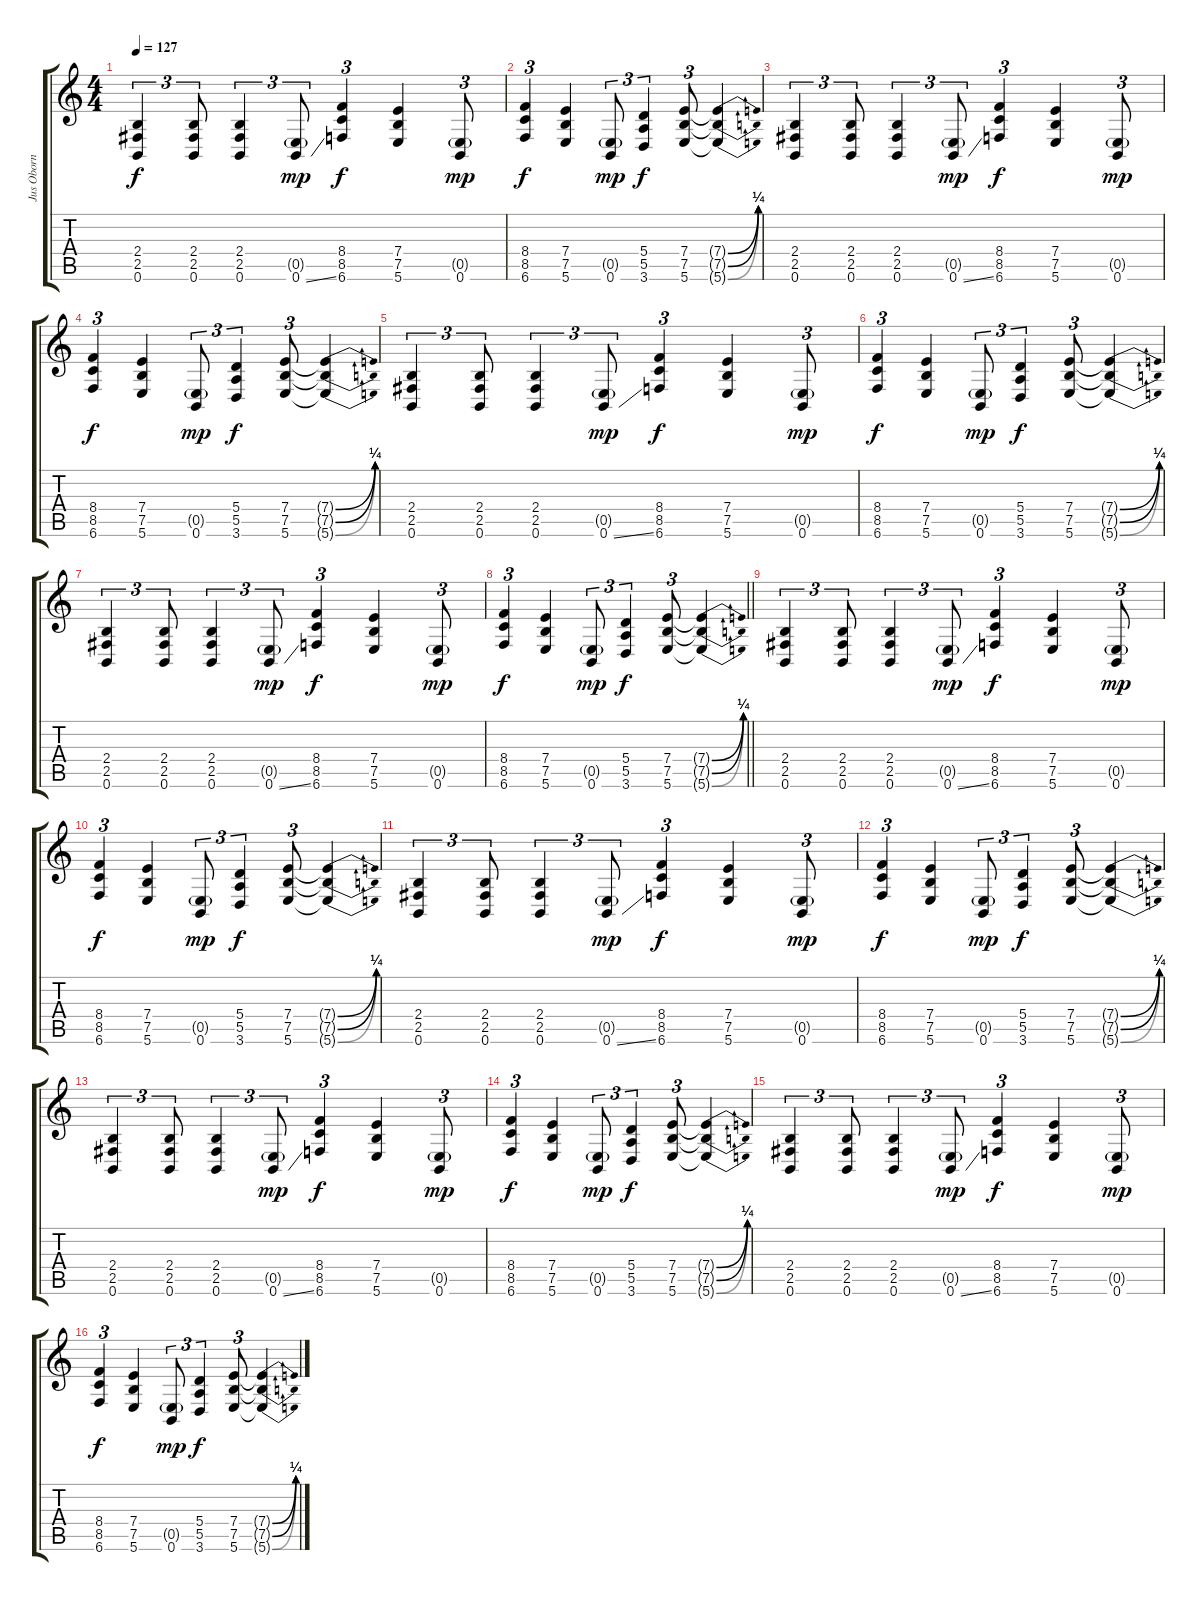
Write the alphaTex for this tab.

\track ("Jus Oborn" "Jus Oborn") {instrument distortionguitar}
\staff {score tabs}
\tuning (B3 Gb3 D3 A2 E2 B1) {hide}
\ts (4 4)
\section ("" "")
\tempo 127
\clef g2
\ks c
(2.4 2.5 0.6).4{tu (3 2) dy f} (2.4 2.5 0.6).8{tu (3 2)} (2.4 2.5 0.6).4{tu (3 2)} (0.5{g} 0.6{ss}).8{tu (3 2) dy mp} (8.4 8.5 6.6).4{tu (3 2) dy f} (7.4 7.5 5.6).4 (0.5{g} 0.6).8{tu (3 2) dy mp} |
(8.4 8.5 6.6).4{tu (3 2) dy f} (7.4 7.5 5.6).4 (0.5{g} 0.6).8{tu (3 2) dy mp} (5.4 5.5 3.6).4{tu (3 2) dy f} (7.4 7.5 5.6).8{tu (3 2)} (7.4{be (bend 0 0 60 1) t} 7.5{be (bend 0 0 60 1) t} 5.6{be (bend 0 0 60 1) t}).4 |
(2.4 2.5 0.6).4{tu (3 2)} (2.4 2.5 0.6).8{tu (3 2)} (2.4 2.5 0.6).4{tu (3 2)} (0.5{g} 0.6{ss}).8{tu (3 2) dy mp} (8.4 8.5 6.6).4{tu (3 2) dy f} (7.4 7.5 5.6).4 (0.5{g} 0.6).8{tu (3 2) dy mp} |
(8.4 8.5 6.6).4{tu (3 2) dy f} (7.4 7.5 5.6).4 (0.5{g} 0.6).8{tu (3 2) dy mp} (5.4 5.5 3.6).4{tu (3 2) dy f} (7.4 7.5 5.6).8{tu (3 2)} (7.4{be (bend 0 0 60 1) t} 7.5{be (bend 0 0 60 1) t} 5.6{be (bend 0 0 60 1) t}).4 |
(2.4 2.5 0.6).4{tu (3 2)} (2.4 2.5 0.6).8{tu (3 2)} (2.4 2.5 0.6).4{tu (3 2)} (0.5{g} 0.6{ss}).8{tu (3 2) dy mp} (8.4 8.5 6.6).4{tu (3 2) dy f} (7.4 7.5 5.6).4 (0.5{g} 0.6).8{tu (3 2) dy mp} |
(8.4 8.5 6.6).4{tu (3 2) dy f} (7.4 7.5 5.6).4 (0.5{g} 0.6).8{tu (3 2) dy mp} (5.4 5.5 3.6).4{tu (3 2) dy f} (7.4 7.5 5.6).8{tu (3 2)} (7.4{be (bend 0 0 60 1) t} 7.5{be (bend 0 0 60 1) t} 5.6{be (bend 0 0 60 1) t}).4 |
(2.4 2.5 0.6).4{tu (3 2)} (2.4 2.5 0.6).8{tu (3 2)} (2.4 2.5 0.6).4{tu (3 2)} (0.5{g} 0.6{ss}).8{tu (3 2) dy mp} (8.4 8.5 6.6).4{tu (3 2) dy f} (7.4 7.5 5.6).4 (0.5{g} 0.6).8{tu (3 2) dy mp} |
\barLineRight lightlight
(8.4 8.5 6.6).4{tu (3 2) dy f} (7.4 7.5 5.6).4 (0.5{g} 0.6).8{tu (3 2) dy mp} (5.4 5.5 3.6).4{tu (3 2) dy f} (7.4 7.5 5.6).8{tu (3 2)} (7.4{be (bend 0 0 60 1) t} 7.5{be (bend 0 0 60 1) t} 5.6{be (bend 0 0 60 1) t}).4 |
(2.4 2.5 0.6).4{tu (3 2)} (2.4 2.5 0.6).8{tu (3 2)} (2.4 2.5 0.6).4{tu (3 2)} (0.5{g} 0.6{ss}).8{tu (3 2) dy mp} (8.4 8.5 6.6).4{tu (3 2) dy f} (7.4 7.5 5.6).4 (0.5{g} 0.6).8{tu (3 2) dy mp} |
(8.4 8.5 6.6).4{tu (3 2) dy f} (7.4 7.5 5.6).4 (0.5{g} 0.6).8{tu (3 2) dy mp} (5.4 5.5 3.6).4{tu (3 2) dy f} (7.4 7.5 5.6).8{tu (3 2)} (7.4{be (bend 0 0 60 1) t} 7.5{be (bend 0 0 60 1) t} 5.6{be (bend 0 0 60 1) t}).4 |
(2.4 2.5 0.6).4{tu (3 2)} (2.4 2.5 0.6).8{tu (3 2)} (2.4 2.5 0.6).4{tu (3 2)} (0.5{g} 0.6{ss}).8{tu (3 2) dy mp} (8.4 8.5 6.6).4{tu (3 2) dy f} (7.4 7.5 5.6).4 (0.5{g} 0.6).8{tu (3 2) dy mp} |
(8.4 8.5 6.6).4{tu (3 2) dy f} (7.4 7.5 5.6).4 (0.5{g} 0.6).8{tu (3 2) dy mp} (5.4 5.5 3.6).4{tu (3 2) dy f} (7.4 7.5 5.6).8{tu (3 2)} (7.4{be (bend 0 0 60 1) t} 7.5{be (bend 0 0 60 1) t} 5.6{be (bend 0 0 60 1) t}).4 |
(2.4 2.5 0.6).4{tu (3 2)} (2.4 2.5 0.6).8{tu (3 2)} (2.4 2.5 0.6).4{tu (3 2)} (0.5{g} 0.6{ss}).8{tu (3 2) dy mp} (8.4 8.5 6.6).4{tu (3 2) dy f} (7.4 7.5 5.6).4 (0.5{g} 0.6).8{tu (3 2) dy mp} |
(8.4 8.5 6.6).4{tu (3 2) dy f} (7.4 7.5 5.6).4 (0.5{g} 0.6).8{tu (3 2) dy mp} (5.4 5.5 3.6).4{tu (3 2) dy f} (7.4 7.5 5.6).8{tu (3 2)} (7.4{be (bend 0 0 60 1) t} 7.5{be (bend 0 0 60 1) t} 5.6{be (bend 0 0 60 1) t}).4 |
(2.4 2.5 0.6).4{tu (3 2)} (2.4 2.5 0.6).8{tu (3 2)} (2.4 2.5 0.6).4{tu (3 2)} (0.5{g} 0.6{ss}).8{tu (3 2) dy mp} (8.4 8.5 6.6).4{tu (3 2) dy f} (7.4 7.5 5.6).4 (0.5{g} 0.6).8{tu (3 2) dy mp} |
(8.4 8.5 6.6).4{tu (3 2) dy f} (7.4 7.5 5.6).4 (0.5{g} 0.6).8{tu (3 2) dy mp} (5.4 5.5 3.6).4{tu (3 2) dy f} (7.4 7.5 5.6).8{tu (3 2)} (7.4{be (bend 0 0 60 1) t} 7.5{be (bend 0 0 60 1) t} 5.6{be (bend 0 0 60 1) t}).4
